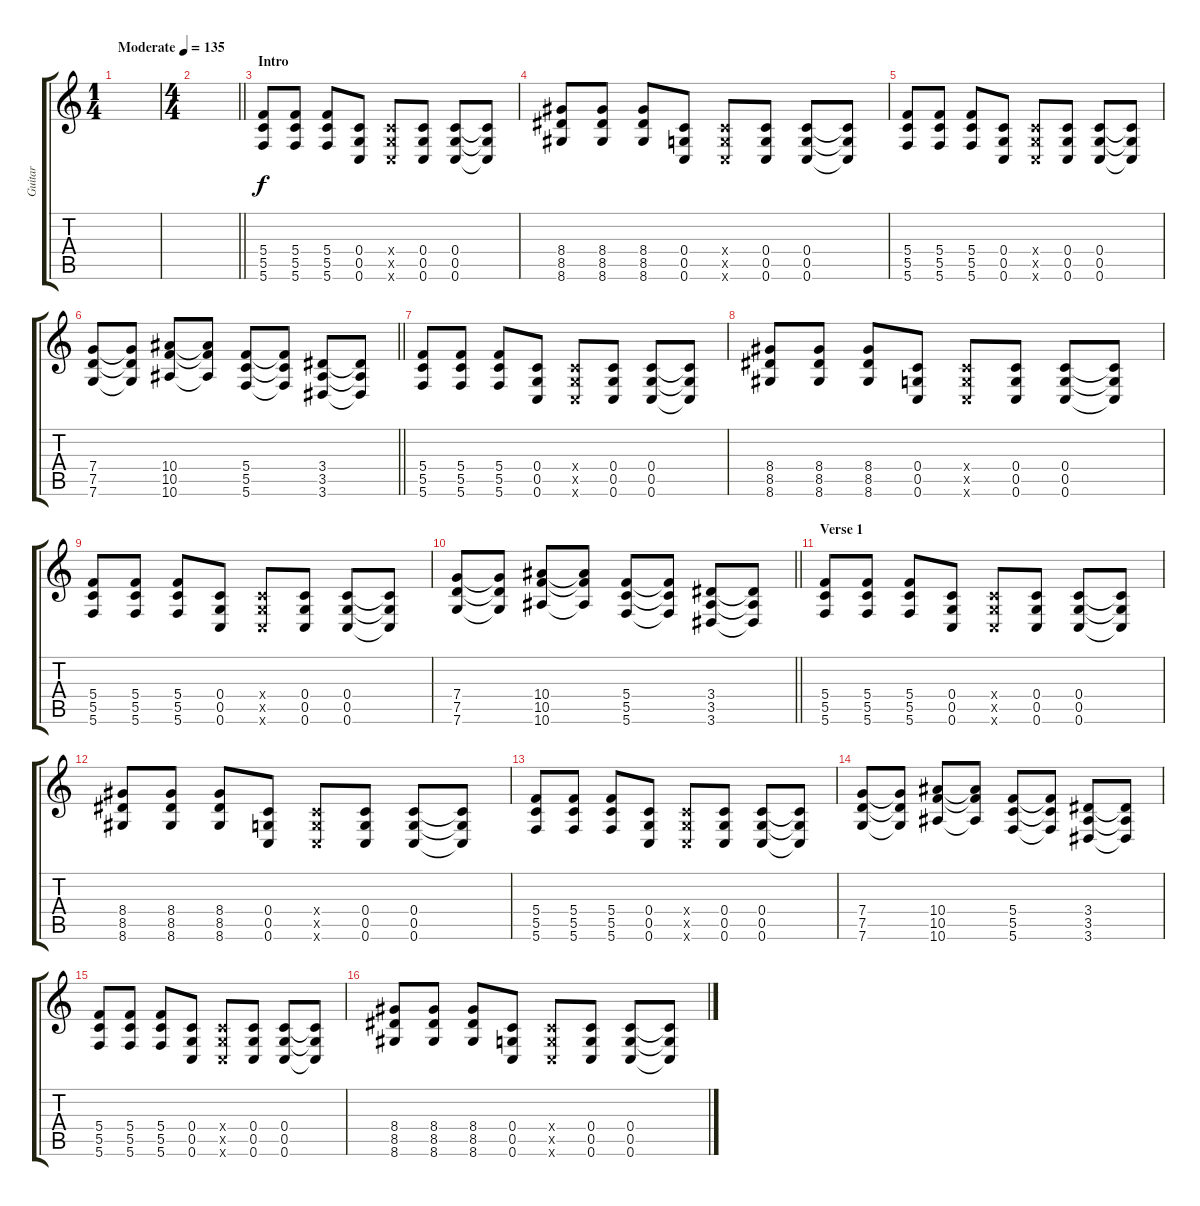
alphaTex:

\track ("Guitar" "Guitar") {instrument distortionguitar}
\staff {score tabs}
\tuning (D4 A3 F3 C3 G2 C2) {hide}
\ts (1 4)
\tempo (135 "Moderate")
\clef g2
\ks c
|
\ts (4 4)
\barLineRight lightlight
|
\section ("" "Intro")
(5.4 5.5 5.6).8 (5.4 5.5 5.6).8 (5.4 5.5 5.6).8 (0.4 0.5 0.6).8 (0.4{x} 0.5{x} 0.6{x}).8 (0.4 0.5 0.6).8 (0.4 0.5 0.6).8 (0.4{t} 0.5{t} 0.6{t}).8 |
(8.4 8.5 8.6).8 (8.4 8.5 8.6).8 (8.4 8.5 8.6).8 (0.4 0.5 0.6).8 (0.4{x} 0.5{x} 0.6{x}).8 (0.4 0.5 0.6).8 (0.4 0.5 0.6).8 (0.4{t} 0.5{t} 0.6{t}).8 |
(5.4 5.5 5.6).8 (5.4 5.5 5.6).8 (5.4 5.5 5.6).8 (0.4 0.5 0.6).8 (0.4{x} 0.5{x} 0.6{x}).8 (0.4 0.5 0.6).8 (0.4 0.5 0.6).8 (0.4{t} 0.5{t} 0.6{t}).8 |
\barLineRight lightlight
(7.4 7.5 7.6).8 (7.4{t} 7.5{t} 7.6{t}).8 (10.4 10.5 10.6).8 (10.4{t} 10.5{t} 10.6{t}).8 (5.4 5.5 5.6).8 (5.4{t} 5.5{t} 5.6{t}).8 (3.4 3.5 3.6).8 (3.4{t} 3.5{t} 3.6{t}).8 |
(5.4 5.5 5.6).8 (5.4 5.5 5.6).8 (5.4 5.5 5.6).8 (0.4 0.5 0.6).8 (0.4{x} 0.5{x} 0.6{x}).8 (0.4 0.5 0.6).8 (0.4 0.5 0.6).8 (0.4{t} 0.5{t} 0.6{t}).8 |
(8.4 8.5 8.6).8 (8.4 8.5 8.6).8 (8.4 8.5 8.6).8 (0.4 0.5 0.6).8 (0.4{x} 0.5{x} 0.6{x}).8 (0.4 0.5 0.6).8 (0.4 0.5 0.6).8 (0.4{t} 0.5{t} 0.6{t}).8 |
(5.4 5.5 5.6).8 (5.4 5.5 5.6).8 (5.4 5.5 5.6).8 (0.4 0.5 0.6).8 (0.4{x} 0.5{x} 0.6{x}).8 (0.4 0.5 0.6).8 (0.4 0.5 0.6).8 (0.4{t} 0.5{t} 0.6{t}).8 |
\barLineRight lightlight
(7.4 7.5 7.6).8 (7.4{t} 7.5{t} 7.6{t}).8 (10.4 10.5 10.6).8 (10.4{t} 10.5{t} 10.6{t}).8 (5.4 5.5 5.6).8 (5.4{t} 5.5{t} 5.6{t}).8 (3.4 3.5 3.6).8 (3.4{t} 3.5{t} 3.6{t}).8 |
\section ("" "Verse 1")
(5.4 5.5 5.6).8 (5.4 5.5 5.6).8 (5.4 5.5 5.6).8 (0.4 0.5 0.6).8 (0.4{x} 0.5{x} 0.6{x}).8 (0.4 0.5 0.6).8 (0.4 0.5 0.6).8 (0.4{t} 0.5{t} 0.6{t}).8 |
(8.4 8.5 8.6).8 (8.4 8.5 8.6).8 (8.4 8.5 8.6).8 (0.4 0.5 0.6).8 (0.4{x} 0.5{x} 0.6{x}).8 (0.4 0.5 0.6).8 (0.4 0.5 0.6).8 (0.4{t} 0.5{t} 0.6{t}).8 |
(5.4 5.5 5.6).8 (5.4 5.5 5.6).8 (5.4 5.5 5.6).8 (0.4 0.5 0.6).8 (0.4{x} 0.5{x} 0.6{x}).8 (0.4 0.5 0.6).8 (0.4 0.5 0.6).8 (0.4{t} 0.5{t} 0.6{t}).8 |
(7.4 7.5 7.6).8 (7.4{t} 7.5{t} 7.6{t}).8 (10.4 10.5 10.6).8 (10.4{t} 10.5{t} 10.6{t}).8 (5.4 5.5 5.6).8 (5.4{t} 5.5{t} 5.6{t}).8 (3.4 3.5 3.6).8 (3.4{t} 3.5{t} 3.6{t}).8 |
(5.4 5.5 5.6).8 (5.4 5.5 5.6).8 (5.4 5.5 5.6).8 (0.4 0.5 0.6).8 (0.4{x} 0.5{x} 0.6{x}).8 (0.4 0.5 0.6).8 (0.4 0.5 0.6).8 (0.4{t} 0.5{t} 0.6{t}).8 |
(8.4 8.5 8.6).8 (8.4 8.5 8.6).8 (8.4 8.5 8.6).8 (0.4 0.5 0.6).8 (0.4{x} 0.5{x} 0.6{x}).8 (0.4 0.5 0.6).8 (0.4 0.5 0.6).8 (0.4{t} 0.5{t} 0.6{t}).8
